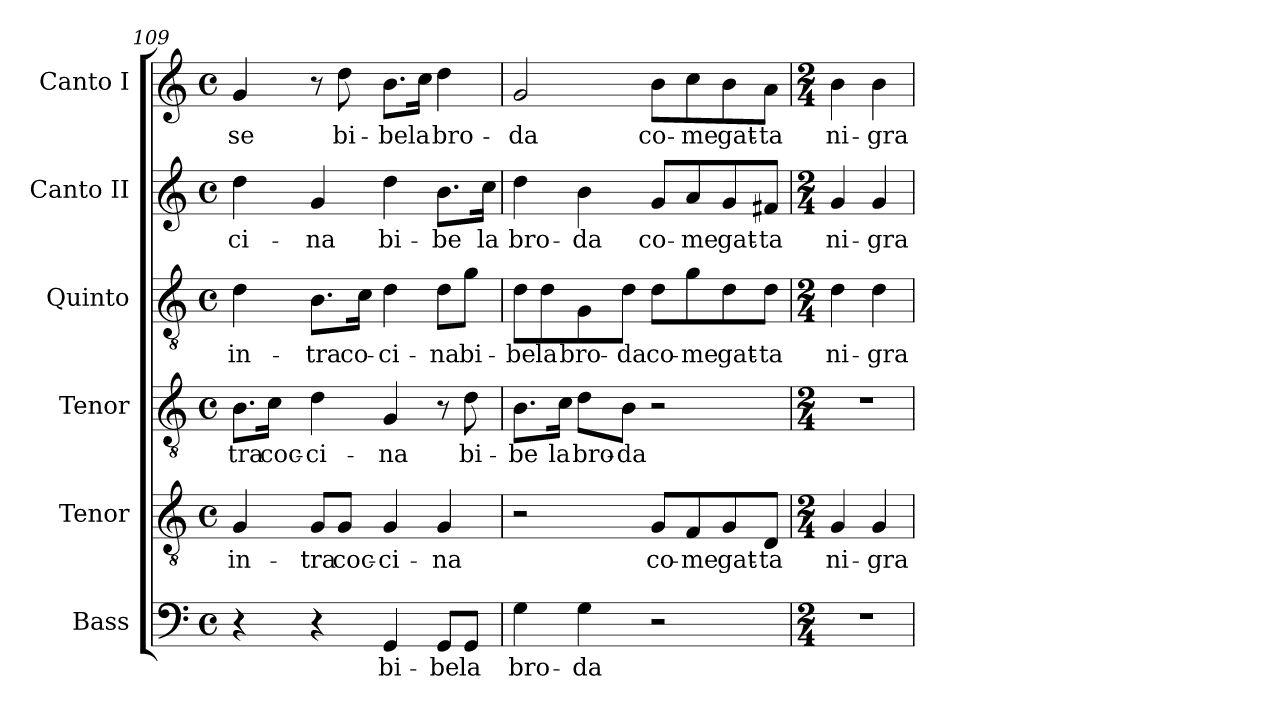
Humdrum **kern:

**kern	**text	**kern	**text	**kern	**text	**kern	**text	**kern	**text	**kern	**text
*part6	*part6	*part5	*part5	*part4	*part4	*part3	*part3	*part2	*part2	*part1	*part1
*staff6	*staff6	*staff5	*staff5	*staff4	*staff4	*staff3	*staff3	*staff2	*staff2	*staff1	*staff1
*I"Bass	*	*I"Tenor	*	*I"Tenor	*	*I"Quinto	*	*I"Canto II	*	*I"Canto I	*
*I'B.	*	*I'T.	*	*I'T.	*	*	*	*	*	*	*
*clefF4	*	*clefGv2	*	*clefGv2	*	*clefGv2	*	*clefG2	*	*clefG2	*
*	*	*ITrd7c12	*	*ITrd7c12	*	*ITrd7c12	*	*	*	*	*
*k[]	*	*k[]	*	*k[]	*	*k[]	*	*k[]	*	*k[]	*
*C:	*	*C:	*	*C:	*	*C:	*	*C:	*	*C:	*
*M4/4	*	*M4/4	*	*M4/4	*	*M4/4	*	*M4/4	*	*M4/4	*
*met(c)	*	*met(c)	*	*met(c)	*	*met(c)	*	*met(c)	*	*met(c)	*
=109	=109	=109	=109	=109	=109	=109	=109	=109	=109	=109	=109
!	!	!	!LO:LY:b:color=#000000	!	!	!	!	!	!	!	!
!	!	!	!	!	!LO:LY:b:color=#000000	!	!	!	!	!	!
!	!	!	!	!	!	!	!LO:LY:b:color=#000000	!	!	!	!
!	!	!	!	!	!	!	!	!	!LO:LY:b:color=#000000	!	!
!	!	!	!	!	!	!	!	!	!	!	!LO:LY:b:color=#000000
4r	.	4GGi/	in-	8.BBi\L	-tra	4Di\	in-	4ddi\	-ci-	4gi/	-se
!	!	!	!	!	!LO:LY:b:color=#000000	!	!	!	!	!	!
.	.	.	.	16Ci\Jk	coc-	.	.	.	.	.	.
!	!	!	!LO:LY:b:color=#000000	!	!	!	!	!	!	!	!
!	!	!	!	!	!LO:LY:b:color=#000000	!	!	!	!	!	!
!	!	!	!	!	!	!	!LO:LY:b:color=#000000	!	!	!	!
!	!	!	!	!	!	!	!	!	!LO:LY:b:color=#000000	!	!
4r	.	8GGi/L	-tra	4Di\	-ci-	8.BBi\L	-tra	4gi/	-na	8r	.
!	!	!	!LO:LY:b:color=#000000	!	!	!	!	!	!	!	!
!	!	!	!	!	!	!	!	!	!	!	!LO:LY:b:color=#000000
.	.	8GGi/J	coc-	.	.	.	.	.	.	8ddi\	bi-
!	!	!	!	!	!	!	!LO:LY:b:color=#000000	!	!	!	!
.	.	.	.	.	.	16Ci\Jk	co-	.	.	.	.
!	!LO:LY:b:color=#000000	!	!	!	!	!	!	!	!	!	!
!	!	!	!LO:LY:b:color=#000000	!	!	!	!	!	!	!	!
!	!	!	!	!	!LO:LY:b:color=#000000	!	!	!	!	!	!
!	!	!	!	!	!	!	!LO:LY:b:color=#000000	!	!	!	!
!	!	!	!	!	!	!	!	!	!LO:LY:b:color=#000000	!	!
!	!	!	!	!	!	!	!	!	!	!	!LO:LY:b:color=#000000
4GGi/	bi-	4GGi/	-ci-	4GGi/	-na	4Di\	-ci-	4ddi\	bi-	8.bi\L	-be
!	!	!	!	!	!	!	!	!	!	!	!LO:LY:b:color=#000000
.	.	.	.	.	.	.	.	.	.	16cci\Jk	la
!	!LO:LY:b:color=#000000	!	!	!	!	!	!	!	!	!	!
!	!	!	!LO:LY:b:color=#000000	!	!	!	!	!	!	!	!
!	!	!	!	!	!	!	!LO:LY:b:color=#000000	!	!	!	!
!	!	!	!	!	!	!	!	!	!LO:LY:b:color=#000000	!	!
!	!	!	!	!	!	!	!	!	!	!	!LO:LY:b:color=#000000
8GGi/L	-be	4GGi/	-na	8r	.	8Di\L	-na	8.bi\L	-be	4ddi\	bro-
!	!LO:LY:b:color=#000000	!	!	!	!	!	!	!	!	!	!
!	!	!	!	!	!LO:LY:b:color=#000000	!	!	!	!	!	!
!	!	!	!	!	!	!	!LO:LY:b:color=#000000	!	!	!	!
8GGi/J	la	.	.	8Di\	bi-	8Gi\J	bi-	.	.	.	.
!	!	!	!	!	!	!	!	!	!LO:LY:b:color=#000000	!	!
.	.	.	.	.	.	.	.	16cci\Jk	la	.	.
!!LO:LB:g=z
=110	=110	=110	=110	=110	=110	=110	=110	=110	=110	=110	=110
!	!LO:LY:b:color=#000000	!	!	!	!	!	!	!	!	!	!
!	!	!	!	!	!LO:LY:b:color=#000000	!	!	!	!	!	!
!	!	!	!	!	!	!	!LO:LY:b:color=#000000	!	!	!	!
!	!	!	!	!	!	!	!	!	!LO:LY:b:color=#000000	!	!
!	!	!	!	!	!	!	!	!	!	!	!LO:LY:b:color=#000000
4Gi\	bro-	2r	.	8.BBi\L	-be	8Di\L	-be	4ddi\	bro-	2gi/	-da
!	!	!	!	!	!	!	!LO:LY:b:color=#000000	!	!	!	!
.	.	.	.	.	.	8Di\	la	.	.	.	.
!	!	!	!	!	!LO:LY:b:color=#000000	!	!	!	!	!	!
.	.	.	.	16Ci\Jk	la	.	.	.	.	.	.
!	!LO:LY:b:color=#000000	!	!	!	!	!	!	!	!	!	!
!	!	!	!	!	!LO:LY:b:color=#000000	!	!	!	!	!	!
!	!	!	!	!	!	!	!LO:LY:b:color=#000000	!	!	!	!
!	!	!	!	!	!	!	!	!	!LO:LY:b:color=#000000	!	!
4Gi\	-da	.	.	8Di\L	bro-	8GGi\	bro-	4bi\	-da	.	.
!	!	!	!	!	!LO:LY:b:color=#000000	!	!	!	!	!	!
!	!	!	!	!	!	!	!LO:LY:b:color=#000000	!	!	!	!
.	.	.	.	8BBi\J	-da	8Di\J	-da	.	.	.	.
!	!	!	!LO:LY:b:color=#000000	!	!	!	!	!	!	!	!
!	!	!	!	!	!	!	!LO:LY:b:color=#000000	!	!	!	!
!	!	!	!	!	!	!	!	!	!LO:LY:b:color=#000000	!	!
!	!	!	!	!	!	!	!	!	!	!	!LO:LY:b:color=#000000
2r	.	8GGi/L	co-	2r	.	8Di\L	co-	8gi/L	co-	8bi\L	co-
!	!	!	!LO:LY:b:color=#000000	!	!	!	!	!	!	!	!
!	!	!	!	!	!	!	!LO:LY:b:color=#000000	!	!	!	!
!	!	!	!	!	!	!	!	!	!LO:LY:b:color=#000000	!	!
!	!	!	!	!	!	!	!	!	!	!	!LO:LY:b:color=#000000
.	.	8FFi/	-me	.	.	8Gi\	-me	8ai/	-me	8cci\	-me
!	!	!	!LO:LY:b:color=#000000	!	!	!	!	!	!	!	!
!	!	!	!	!	!	!	!LO:LY:b:color=#000000	!	!	!	!
!	!	!	!	!	!	!	!	!	!LO:LY:b:color=#000000	!	!
!	!	!	!	!	!	!	!	!	!	!	!LO:LY:b:color=#000000
.	.	8GGi/	gat-	.	.	8Di\	gat-	8gi/	gat-	8bi\	gat-
!	!	!	!LO:LY:b:color=#000000	!	!	!	!	!	!	!	!
!	!	!	!	!	!	!	!LO:LY:b:color=#000000	!	!	!	!
!	!	!	!	!	!	!	!	!	!LO:LY:b:color=#000000	!	!
!	!	!	!	!	!	!	!	!	!	!	!LO:LY:b:color=#000000
.	.	8DDi/J	-ta	.	.	8Di\J	-ta	8f#Xi/J	-ta	8ai\J	-ta
=111	=111	=111	=111	=111	=111	=111	=111	=111	=111	=111	=111
*M2/4	*	*M2/4	*	*M2/4	*	*M2/4	*	*M2/4	*	*M2/4	*
!LO:N:vis=1	!	!	!	!	!	!	!	!	!	!	!
!	!	!	!LO:LY:b:color=#000000	!LO:N:vis=1	!	!	!	!	!	!	!
!	!	!	!	!	!	!	!LO:LY:b:color=#000000	!	!	!	!
!	!	!	!	!	!	!	!	!	!LO:LY:b:color=#000000	!	!
!	!	!	!	!	!	!	!	!	!	!	!LO:LY:b:color=#000000
2r	.	4GGi/	ni-	2r	.	4Di\	ni-	4gi/	ni-	4bi\	ni-
!	!	!	!LO:LY:b:color=#000000	!	!	!	!	!	!	!	!
!	!	!	!	!	!	!	!LO:LY:b:color=#000000	!	!	!	!
!	!	!	!	!	!	!	!	!	!LO:LY:b:color=#000000	!	!
!	!	!	!	!	!	!	!	!	!	!	!LO:LY:b:color=#000000
.	.	4GGi/	-gra	.	.	4Di\	-gra	4gi/	-gra	4bi\	-gra
=	=	=	=	=	=	=	=	=	=	=	=
*-	*-	*-	*-	*-	*-	*-	*-	*-	*-	*-	*-
